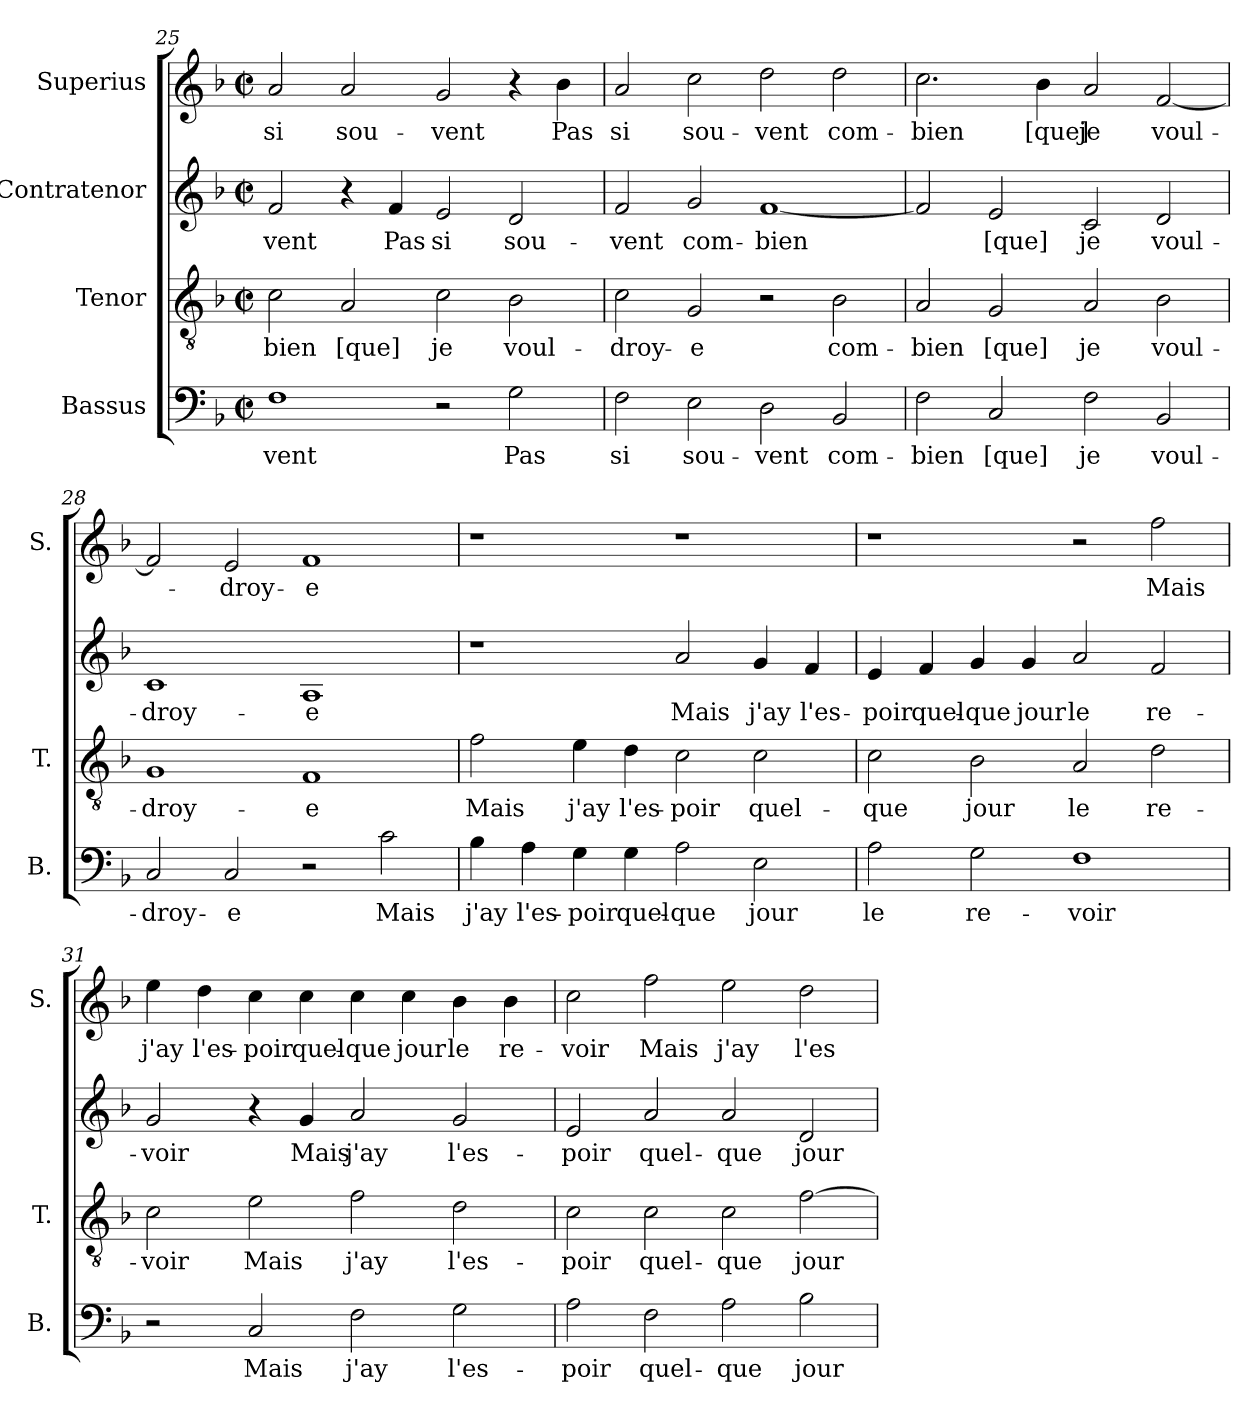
**kern	**text	**kern	**text	**kern	**text	**kern	**text
*part4	*part4	*part3	*part3	*part2	*part2	*part1	*part1
*staff4	*staff4	*staff3	*staff3	*staff2	*staff2	*staff1	*staff1
*I"Bassus	*	*I"Tenor	*	*I"Contratenor	*	*I"Superius	*
*I'B.	*	*I'T.	*	*	*	*I'S.	*
!!LO:LB:g=z
*clefF4	*	*clefGv2	*	*clefG2	*	*clefG2	*
*k[b-]	*	*k[b-]	*	*k[b-]	*	*k[b-]	*
*F:	*	*F:	*	*F:	*	*F:	*
*M2/2	*	*M2/2	*	*M2/2	*	*M2/2	*
*met(c|)	*	*met(c|)	*	*met(c|)	*	*met(c|)	*
=25	=25	=25	=25	=25	=25	=25	=25
1F\	-vent	2c\	-bien	2f/	-vent	2a/	si
.	.	2A/	[que]	4r	.	2a/	sou-
.	.	.	.	4f/	Pas	.	.
2r	.	2c\	je	2e/	si	2g/	-vent
2G\	Pas	2B-\	voul-	2d/	sou-	4r	.
.	.	.	.	.	.	4b-\	Pas
=26	=26	=26	=26	=26	=26	=26	=26
2F\	si	2c\	-droy-	2f/	-vent	2a/	si
2E\	sou-	2G/	-e	2g/	com-	2cc\	sou-
2D\	-vent	2r	.	[1f/	-bien	2dd\	-vent
2BB-/	com-	2B-\	com-	.	.	2dd\	com-
=27	=27	=27	=27	=27	=27	=27	=27
2F\	-bien	2A/	-bien	2f/]	.	2.cc\	-bien
2C/	[que]	2G/	[que]	2e/	[que]	.	.
.	.	.	.	.	.	4b-\	[que]
2F\	je	2A/	je	2c/	je	2a/	je
2BB-/	voul-	2B-\	voul-	2d/	voul-	[2f/	voul-
=28	=28	=28	=28	=28	=28	=28	=28
2C/	-droy-	1G/	-droy-	1c/	-droy-	2f/]	.
2C/	-e	.	.	.	.	2e/	-droy-
2r	.	1F/	-e	1A/	-e	1f/	-e
2c\	Mais	.	.	.	.	.	.
=29	=29	=29	=29	=29	=29	=29	=29
4B-\	j'ay	2f\	Mais	1r	.	1r	.
4A\	l'es-	.	.	.	.	.	.
4G\	-poir	4e\	j'ay	.	.	.	.
4G\	quel-	4d\	l'es-	.	.	.	.
2A\	-que	2c\	-poir	2a/	Mais	1r	.
2E\	jour	2c\	quel-	4g/	j'ay	.	.
.	.	.	.	4f/	l'es-	.	.
!!LO:PB:g=z
=30	=30	=30	=30	=30	=30	=30	=30
2A\	le	2c\	-que	4e/	-poir	1r	.
.	.	.	.	4f/	quel-	.	.
2G\	re-	2B-\	jour	4g/	-que	.	.
.	.	.	.	4g/	jour	.	.
1F\	-voir	2A/	le	2a/	le	2r	.
.	.	2d\	re-	2f/	re-	2ff\	Mais
=31	=31	=31	=31	=31	=31	=31	=31
2r	.	2c\	-voir	2g/	-voir	4ee\	j'ay
.	.	.	.	.	.	4dd\	l'es-
2C/	Mais	2e\	Mais	4r	.	4cc\	-poir
.	.	.	.	4g/	Mais	4cc\	quel-
2F\	j'ay	2f\	j'ay	2a/	j'ay	4cc\	-que
.	.	.	.	.	.	4cc\	jour
2G\	l'es-	2d\	l'es-	2g/	l'es-	4b-\	le
.	.	.	.	.	.	4b-\	re-
=32	=32	=32	=32	=32	=32	=32	=32
2A\	-poir	2c\	-poir	2e/	-poir	2cc\	-voir
2F\	quel-	2c\	quel-	2a/	quel-	2ff\	Mais
2A\	-que	2c\	-que	2a/	-que	2ee\	j'ay
2B-\	jour	[2f\	jour	2d/	jour	2dd\	l'es-
=	=	=	=	=	=	=	=
*-	*-	*-	*-	*-	*-	*-	*-
